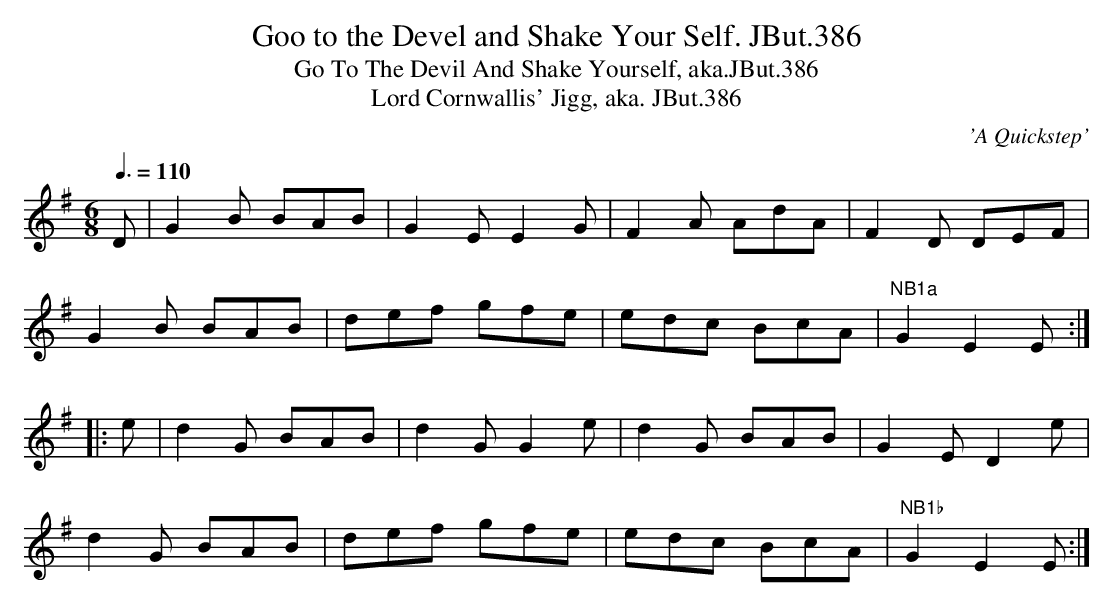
X:1
T:Goo to the Devel and Shake Your Self. JBut.386
T:Go To The Devil And Shake Yourself, aka.JBut.386
T:Lord Cornwallis' Jigg, aka. JBut.386
C:'A Quickstep'
M:6/8
L:1/8
Q:3/8=110
K:G
D|G2B BAB|G2E E2G|F2A AdA|F2D DEF|
G2B BAB|def gfe|edc BcA|"NB1a"G2E2 E:|
|:e|d2G BAB|d2G G2e|d2G BAB|G2E D2e|
d2G BAB|def gfe|edc BcA|"NB1b"G2E2 E:|
